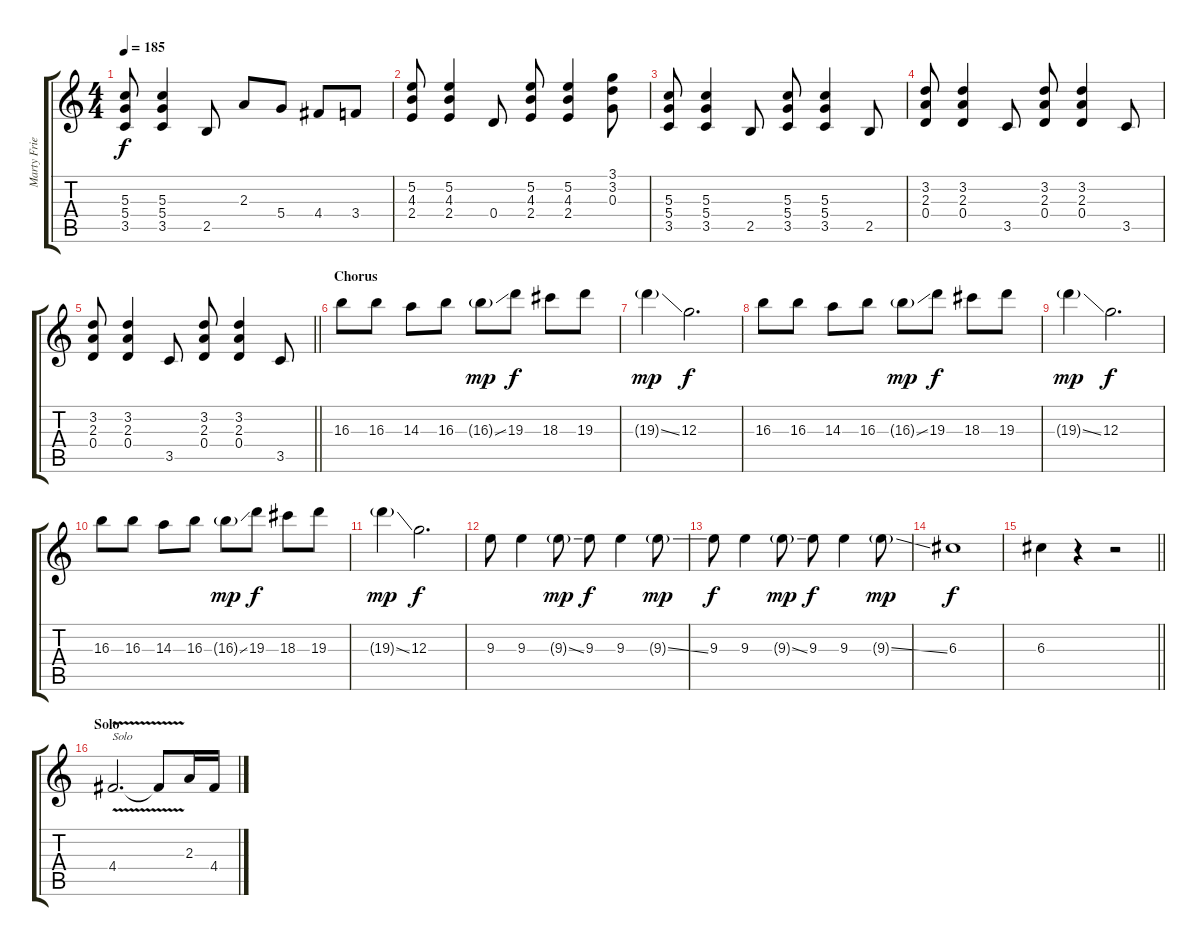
\track ("Marty Friedman" "Marty Frie") {instrument overdrivenguitar}
\staff {score tabs}
\tuning (E4 B3 G3 D3 A2 E2) {hide}
\ts (4 4)
\tempo 185
\clef g2
\ks c
(5.3 5.4 3.5).8{dy f} (5.3 5.4 3.5).4 2.5.8 2.3.8 5.4.8 4.4.8 3.4.8 |
(5.2 4.3 2.4).8 (5.2 4.3 2.4).4 0.4.8 (5.2 4.3 2.4).8 (5.2 4.3 2.4).4 (3.1 3.2 0.3).8 |
(5.3 5.4 3.5).8 (5.3 5.4 3.5).4 2.5.8 (5.3 5.4 3.5).8 (5.3 5.4 3.5).4 2.5.8 |
(3.2 2.3 0.4).8 (3.2 2.3 0.4).4 3.5.8 (3.2 2.3 0.4).8 (3.2 2.3 0.4).4 3.5.8 |
\barLineRight lightlight
(3.2 2.3 0.4).8 (3.2 2.3 0.4).4 3.5.8 (3.2 2.3 0.4).8 (3.2 2.3 0.4).4 3.5.8 |
\section ("" "Chorus")
16.3.8 16.3.8 14.3.8 16.3.8 16.3{ss g}.8{dy mp} 19.3.8{dy f} 18.3.8 19.3.8 |
19.3{ss g}.4{dy mp} 12.3.2{d dy f} |
16.3.8 16.3.8 14.3.8 16.3.8 16.3{ss g}.8{dy mp} 19.3.8{dy f} 18.3.8 19.3.8 |
19.3{ss g}.4{dy mp} 12.3.2{d dy f} |
16.3.8 16.3.8 14.3.8 16.3.8 16.3{ss g}.8{dy mp} 19.3.8{dy f} 18.3.8 19.3.8 |
19.3{ss g}.4{dy mp} 12.3.2{d dy f} |
9.3.8 9.3.4 9.3{ss g}.8{dy mp} 9.3.8{dy f} 9.3.4 9.3{ss g}.8{dy mp} |
9.3.8{dy f} 9.3.4 9.3{ss g}.8{dy mp} 9.3.8{dy f} 9.3.4 9.3{ss g}.8{dy mp} |
6.3.1{dy f} |
\barLineRight lightlight
6.3.4 r.4 r.2 |
\section ("" "Solo")
4.4{v}.2{d txt "Solo"} 4.4{t}.8 2.3.16 4.4.16
